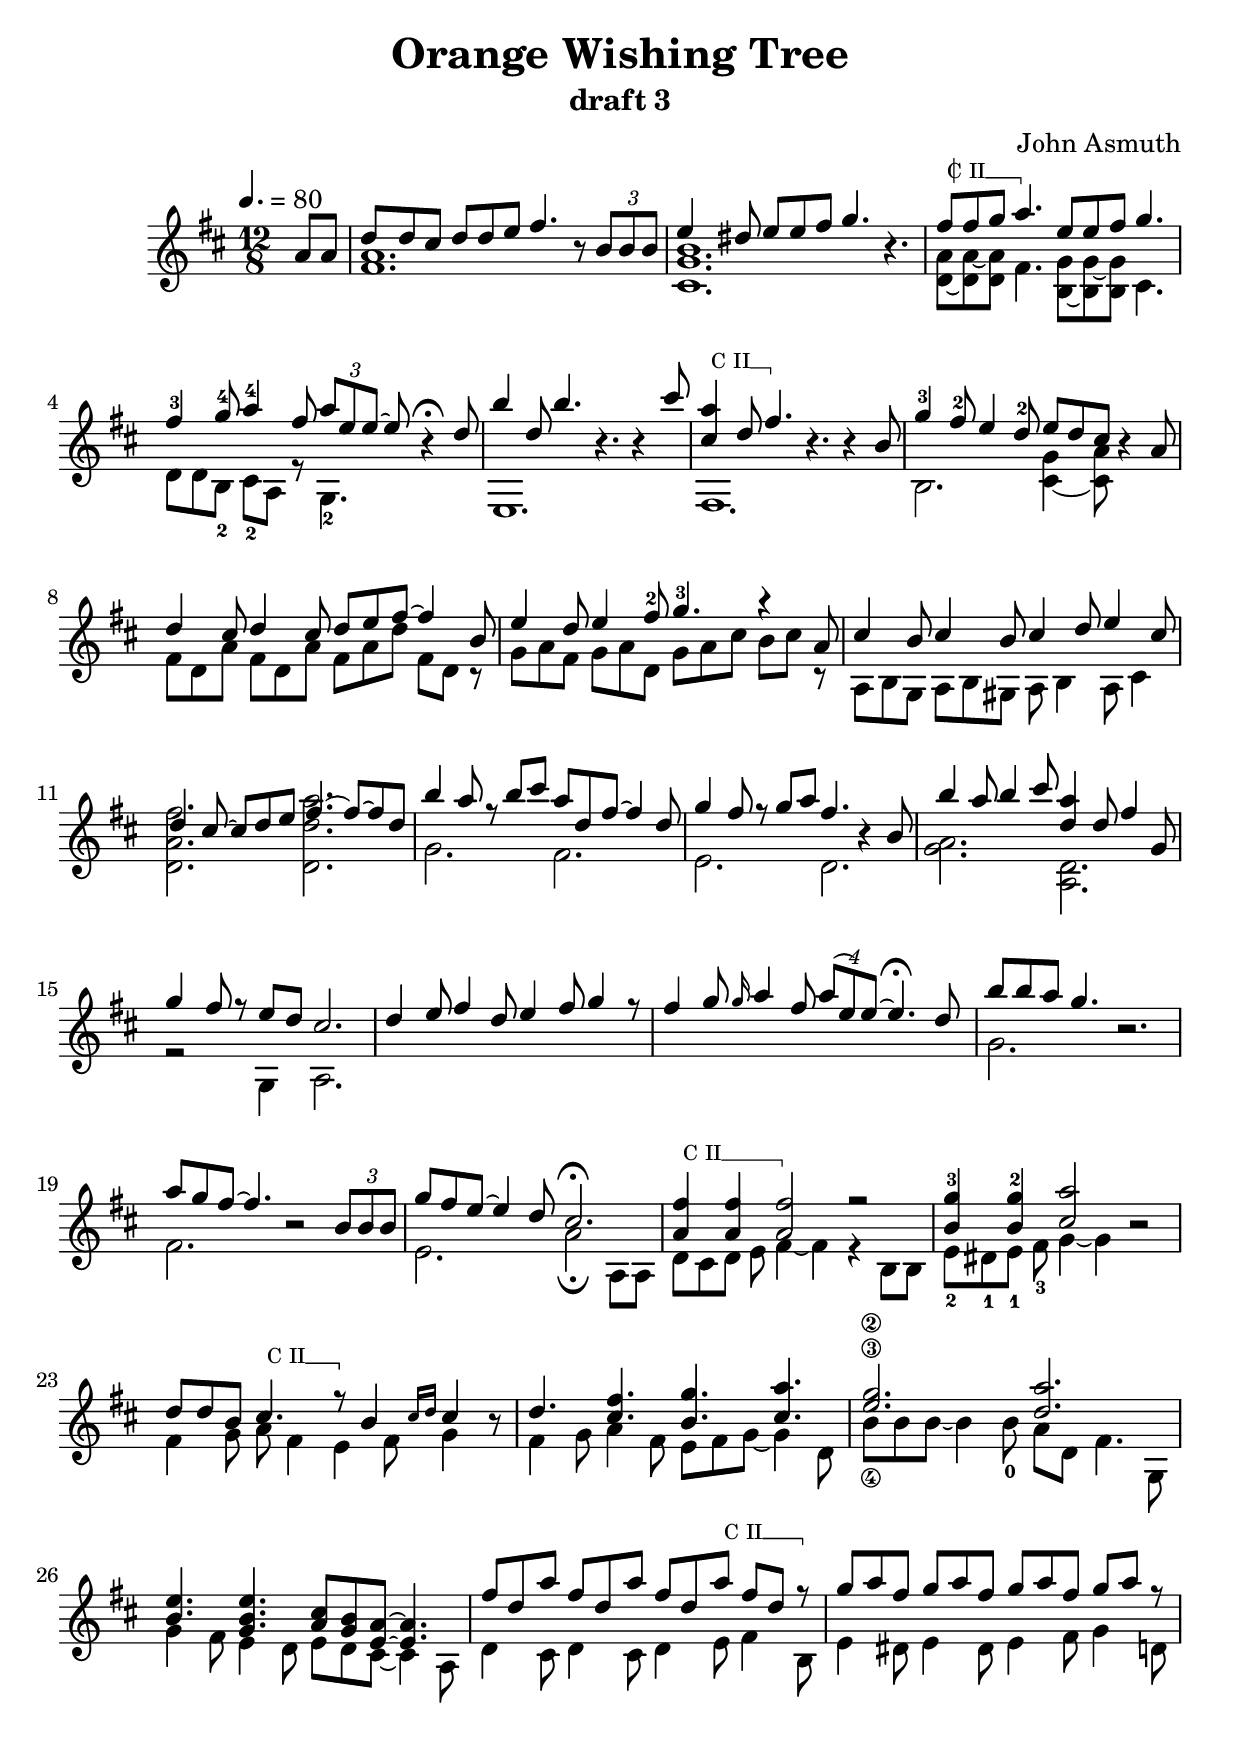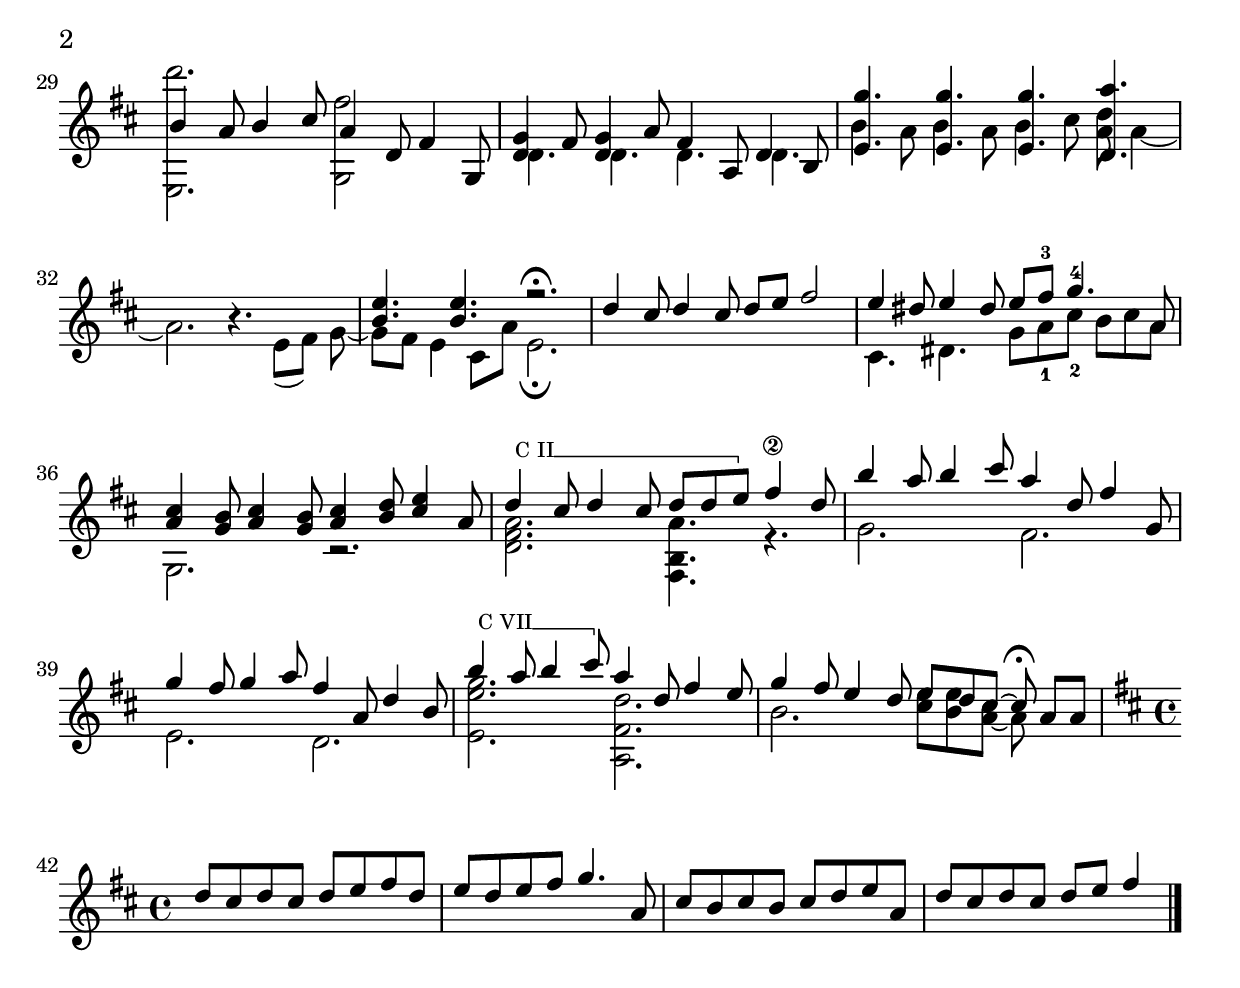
\version "2.18.2"
\header {
  title = "Orange Wishing Tree"
  subtitle = "draft 3"
  composer = "John Asmuth"
}

\include "bbarred.ly"
#(define RH rightHandFinger)

#(set-global-staff-size 23)
<<
  \relative d'' {
    \partial 4
    \time 12/8
    \key d \major
    \tempo 4. = 80
    a8 a |
    <<
      \new Voice = "melody"
      { \voiceOne 
        d[ d cis] d[ d e] fis4. \tweak Y-offset #0 r8 \tuplet 3/2 {b,8 b b} |
        e4 dis8 e[ e fis] g4. \tweak Y-offset #0 r |
      }
      \new Voice { \voiceTwo
        <fis, a>1. |
        <b g cis,>1. |
      }
    >>
    <<
      { \voiceOne 
        \bbarre #"II" { fis'8 fis g a4. } e8 e fis g4. |
        fis4-3 g8-4 a4-4 fis8 \tuplet 3/2 { a[ e e~] } e \tweak Y-offset #0 r4 \fermata d8 |
      }
      \new Voice { \voiceTwo
        <a d,~>8 <a~ d,> <a d,> fis4. <g b,~>8 <g~ b,> <g b,> cis,4. |
        d8[ d b-2] cis-2 a r g4.-2 s4. |
      }
    >>
    <<
      { \voiceOne 
        b''4 d,8 b'4. \tweak Y-offset #0 r4. \tweak Y-offset #0 r4 cis8 |
        \fbarre #"II" {<a cis,>4 d,8 fis4.} \tweak Y-offset #0 r4. \tweak Y-offset #0 r4 b,8 |
      }
      \new Voice { \voiceTwo
        e,,1. |
        fis1. |
      }
    >>
    \oneVoice
    <<
      { \voiceOne 
        g''4-3 fis8-2 e4 d8-2 e8 d8 cis8 \tweak Y-offset #0 r4 a8  |
      }
      \new Voice { \voiceTwo
        b,2. <cis~ g'>4 <cis a'>8 s4. |
      }
    >>
    <<
      { \voiceOne 
        d'4 cis8 d4 cis8 d e fis~ fis4 b,8 |
        e4 d8 e4 fis8-2 g4.-3 r4 a,8 |
      }
      \new Voice { \voiceTwo
        fis8[ d a'] fis[ d a'] fis[ a d] fis,[ d] r |
        g[ a fis] g[ a d,] g[ a cis] b[ cis] r |
      }
    >>
    <<
      { \voiceOne 
        cis4 b8 cis4 b8 cis4 d8 e4 cis8 |
        d4 cis8~ cis[ d8 e ] fis4.~ fis8~ fis8 d8 |
      }
      \new Voice { \voiceTwo
        a,8[ b g] a8[ b gis] a b4 a8 cis4 |
        <fis' a, d,>2. <a d, d,> |
      }
    >>
    <<
      { \voiceOne 
        b4 a8 r8 b cis a d, fis~ fis4 d8 |
        g4 fis8 r g a fis4. \tweak Y-offset #0 r4 b,8 |
      }
      \new Voice { \voiceTwo
        g2. fis |
        e d |
      }
    >>
    <<
      { \voiceOne 
        b''4 a8 b4 cis8 <a d,>4 d,8 fis4 g,8 |
        g'4 fis8 r e[ d] cis2. |
      }
      \new Voice { \voiceTwo
        <a g>2. <d, a> |
        r2 g,4 a2. |
      }
    >>
    <<
      { \voiceOne 
        d'4 e8 fis4 d8 e4 fis8 g4 r8 |
        fis4 g8 \grace g16 \glissando a4 fis8 \tuplet 4/2 {a (e) e~} e4. \fermata d8 |
      }
      \new Voice { \voiceTwo
        s1. s
      }
    >>
    \oneVoice 
    <<
      { \voiceOne 
        b'8[ b a] g4. \tweak Y-offset #0 r2. |
        a8[ g fis~] fis4. \tweak Y-offset #0 r2 \tuplet 3/2 { b,8[ b b] } |
      }
      \new Voice { \voiceTwo
        g2. s |
        fis2. s |
      }
    >>
    <<
      { \voiceOne 
        g'8[ fis e~] e4 d8  cis2. \fermata |
      }
      \new Voice { \voiceTwo
        e,2. a2 \fermata a,8 a |
      }
    >>
    <<
      { \voiceOne 
        \fbarre #"II" { <a' fis'>4 <a fis'>4 <a fis'>2 } r2 |
        <b g'-3>4 <b g'-2>4 <cis a'>2 \tweak Y-offset #0 r2 |
      }
      \new Voice { \voiceTwo
        d,8[ cis d] e fis4~ fis4 r b,8 b |
        e-2[ dis-1 e-1] fis-3 g4~ g s2 |
      }
    >>
    <<
      { \voiceOne
        d'8 d b cis4. r8 b4 \grace { cis16 d } cis4 s8 |
        d4. <cis fis>4. <b g'> <cis a'> |
      }
      \new Voice { \voiceTwo
        fis,4 g8 \fbarre #"II" {a8 fis4 e4} fis8 g4 \tweak Y-offset #0 r8 |
        fis4 g8 a4 fis8 e8[ fis8 g8~] g4 d8 |
      }
    >>
    <<
      { \voiceOne
        \set stringNumberOrientations = #'(up)
        <e'\3 g\2>2. <d a'> |
        <b e>4. <g b e> <a cis>8 <g b> <e a>~ <e a>4. |
      }
      \new Voice { \voiceTwo
        \set stringNumberOrientations = #'(down)
        b'8\4[ b b~] b4 b8-0 a d, fis4. g,8 |
        g'4 fis8 e4 d8 e[ d cis~] cis4 a8 |
      }
    >>
    <<
      { \voiceOne
        fis''8 [ d a'] fis8 [ d a'] fis8 [ d a'] fis8 [ d] r |
        g8[ a fis] g8[ a fis] g8[ a fis] g8[ a]  r |
      }
      \new Voice { \voiceTwo
        d,,4 cis8 d4 cis8 d4 \fbarre #"II" {e8 fis4 b,8} |
        e4 dis8 e4 dis8 e4 fis8 g4 d8 |
      }
    >>
    <<
      { \voiceTwo 
        <d'' e,,,>2.  <fis, g,,>2 s4 |
        d,4. d d d |
      }
      \new Voice { \voiceOne
        b'4 a8 b4 cis8 a4 d,8 fis4 g,8  |
        <g' d>4 fis8 <g d>4 a8 fis4 a,8 d4 b8 |
      }
    >>
    <<
      { \voiceOne
        <g'' e,>4. <g e,> <g e,> <a d,,> |
        s1. |
        <b, e>4. <b e> r2. \fermata |
      }
      \new Voice { \voiceTwo
        b4 a8 b4 a8 b4 cis8 <d a>8 a4~ |
        a2. \tweak Y-offset #0 r4. e8[(fis)] g~  |
        g8 fis8 e4 cis8a'8 e2. \fermata |
      }
    >>
    <<
      { \voiceOne 
        d'4 cis8 d4 cis8 d e fis2 |
        e4 dis8 e4 dis8 e fis-3 g4.-4 a,8 |
      }
      \new Voice { \voiceTwo
        s1. |
        cis,4. dis4. g8[ a-1 cis-2] b[ cis a] |
      }
    >>
    <<
      { \voiceOne 
        <cis a>4 <b g>8 <cis a>4 <b g>8 <cis a>4 <d b>8 <e cis>4 a,8 |
        \fbarre #"II" { d4 cis8 d4 cis8 d8 d e } fis4\2 d8 |
      }
      \new Voice { \voiceTwo
        g,,2. r |
        <d' fis a>2. <fis, b a'>4. r4. |
      }
    >>
    <<
      { \voiceOne 
        b''4 a8 b4 cis8 a4 d,8 fis4 g,8 |
        g'4 fis8 g4 a8 fis4 a,8 d4 b8 |
      }
      \new Voice { \voiceTwo
        g2. fis |
        e d |
      }
    >>
    <<
      { \voiceOne 
        \fbarre #"VII" { b''4 a8 b4 cis8 } a4 d,8 fis4 e8 |
        g4 fis8 e4 d8 e[ d cis~] cis8 \fermata a[ a] |
      }
      \new Voice { \voiceTwo
        <e e' g>2. <a, fis' d'> |
        b' <cis e>8 <b e> <a~ cis> a8 s4 |
      }
    >>
    <<
      \time 4/4
  \key d \major
      { \voiceOne 
  d8 cis d cis d e fis d |
  e d e fis g4. a,8 |
  cis8 b cis b cis d e a, |
  d cis d cis d e fis4 \bar "|."
      }
    >>
  }
>>